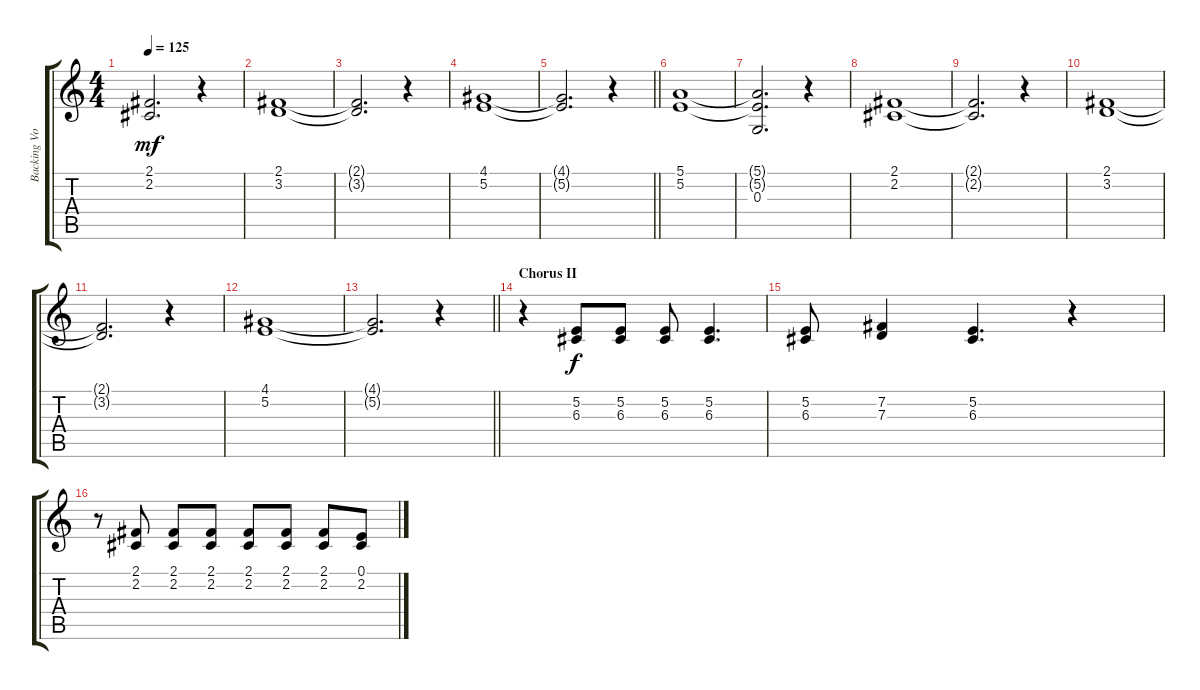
\track ("Backing Vocals" "Backing Vo") {instrument altosax}
\staff {score tabs}
\tuning (E4 B3 G3 D3 A2 E2) {hide}
\ts (4 4)
\tempo 125
\clef g2
\ks c
(2.1{t} 2.2{t}).2{d dy mf} r.4 |
(2.1 3.2).1 |
(2.1{t} 3.2{t}).2{d} r.4 |
(4.1 5.2).1 |
\barLineRight lightlight
(4.1{t} 5.2{t}).2{d} r.4 |
(5.1 5.2).1 |
(5.1{t} 5.2{t} 0.3).2{d} r.4 |
(2.1 2.2).1 |
(2.1{t} 2.2{t}).2{d} r.4 |
(2.1 3.2).1 |
(2.1{t} 3.2{t}).2{d} r.4 |
(4.1 5.2).1 |
\barLineRight lightlight
(4.1{t} 5.2{t}).2{d} r.4 |
\section ("" "Chorus II")
r.4 (5.2 6.3).8{dy f} (5.2 6.3).8 (5.2 6.3).8 (5.2 6.3).4{d} |
(5.2 6.3).8 (7.2 7.3).4 (5.2 6.3).4{d} r.4 |
r.8 (2.1 2.2).8 (2.1 2.2).8 (2.1 2.2).8 (2.1 2.2).8 (2.1 2.2).8 (2.1 2.2).8 (0.1 2.2).8
